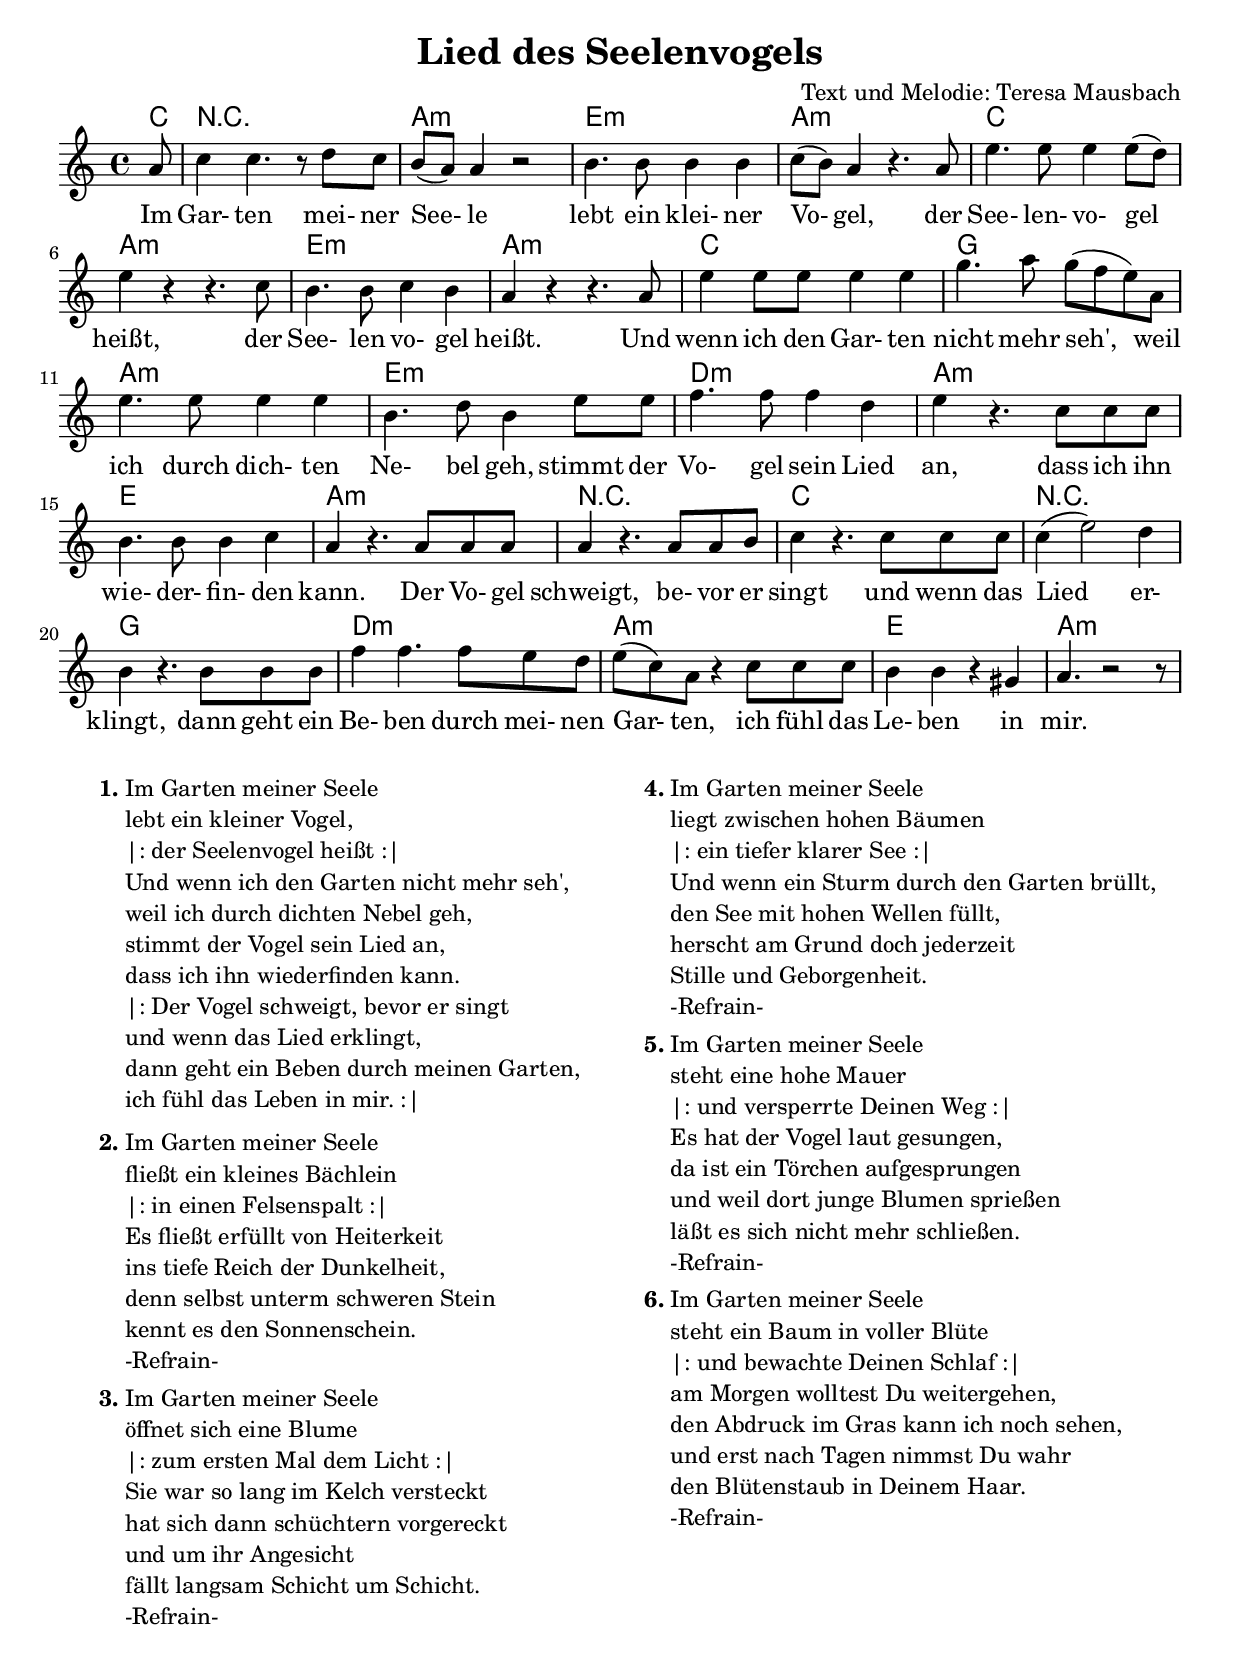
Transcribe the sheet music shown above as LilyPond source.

\version "2.23.14"
%#(ly:set-option 'midi-extension "midi")

\bookpart {
  \tocItem \markup "Lied des Seelenvogels"
  \header {
    title = "Lied des Seelenvogels"
    composer = "Text und Melodie: Teresa Mausbach"
}
\score {
  \midi { \tempo 4 = 120 }
  \layout{indent=0}
   <<
     \chords {
%     \partial 8
     c8 r1 a:m e:m a:m c a:m e:m a:m c g a:m e:m d:m a:m e a:m r c r g d:m a:m e a:m
     }
   \transpose a a {
%     \relative c'' {
     \key a \minor
     \time 4/4 
\partial 8 a'8 |
c''4 c''4. r8 d''8 c''8 | b'8 (a'8) a'4 r2 | b'4. b'8 b'4 b'4 | c''8(b'8) a'4 r4. a'8 | e''4. e''8 e''4 e''8(d''8) | e''4 r4 r4. c''8 |
b'4. b'8 c''4 b'4 | a'4 r4 r4.  a'8  | e''4 e''8 e''8 e''4 e''4 | g''4. a''8 g''8(f''8 e'') a'8 | e''4. e''8 e''4 e''4 | b'4. d''8 b'4 e''8 e''8 |
f''4. f''8 f''4 d''4 | e''4 r4. c''8 c''8 c''8 | b'4. b'8 b'4 c''4 | a'4 r4. a'8 a'8 a'8 | a'4 r4. a'8 a'8 b'8 |
c''4 r4. c''8 c''8 c''8 | c''4(e''2) d''4 | b'4 r4. b'8 b'8 b'8 | f''4 f''4. f''8 e''8 d''8 | e''8(c''8) a'8 r4 c''8 c''8 c''8 | b'4 b'4 r4 gis' | a'4. r2 r8 |
}

  \addlyrics {
  Im Gar- ten mei- ner See- le lebt ein klei- ner Vo- gel, der See- len- vo- gel heißt, der
  See- len vo- gel heißt. Und wenn ich den Gar- ten nicht mehr seh', weil ich durch dich- ten Ne- bel geh, stimmt der
  Vo- gel sein Lied an, dass ich ihn wie- der- fin- den kann. Der Vo- gel schweigt, be- vor er
  singt und wenn das Lied er- klingt, dann geht ein Be- ben durch mei- nen Gar- ten, ich fühl das Le- ben in mir.
  }
  >>
}

\markup{\fill-line{
  \hspace #0.1 % moves the column off the left margin;
  \column{
    \line{\bold "1."
      \column{
"Im Garten meiner Seele"
"lebt ein kleiner Vogel,"
"|: der Seelenvogel heißt :|"
"Und wenn ich den Garten nicht mehr seh',"
"weil ich durch dichten Nebel geh,"
"stimmt der Vogel sein Lied an,"
"dass ich ihn wiederfinden kann."
"|: Der Vogel schweigt, bevor er singt"
"und wenn das Lied erklingt,"
"dann geht ein Beben durch meinen Garten,"
"ich fühl das Leben in mir. :|"
       }
    }
    \combine \null \vspace #0.2 % adds vertical spacing between verses
    \line{\bold "2."
      \column{
"Im Garten meiner Seele"
"fließt ein kleines Bächlein"
"|: in einen Felsenspalt :|"
"Es fließt erfüllt von Heiterkeit"
"ins tiefe Reich der Dunkelheit,"
"denn selbst unterm schweren Stein"
"kennt es den Sonnenschein."
"-Refrain-"
       }
    }
    \combine \null \vspace #0.2 % adds vertical spacing between verses
    \line{\bold "3."
      \column{
"Im Garten meiner Seele"
"öffnet sich eine Blume"
"|: zum ersten Mal dem Licht :|"
"Sie war so lang im Kelch versteckt"
"hat sich dann schüchtern vorgereckt"
"und um ihr Angesicht"
"fällt langsam Schicht um Schicht."
"-Refrain-"
       }
    }
    \combine \null \vspace #0.2 % adds vertical spacing between verses
  }
  \hspace #0.1 % adds horizontal spacing between columns;
  \column{
    \line{\bold "4."
      \column{
"Im Garten meiner Seele"
"liegt zwischen hohen Bäumen"
"|: ein tiefer klarer See :|"
"Und wenn ein Sturm durch den Garten brüllt,"
"den See mit hohen Wellen füllt,"
"herscht am Grund doch jederzeit"
"Stille und Geborgenheit."
"-Refrain-"
      }
    }
    \combine \null \vspace #0.2 % adds vertical spacing between verses
    \line{\bold "5."
      \column{
"Im Garten meiner Seele"
"steht eine hohe Mauer"
"|: und versperrte Deinen Weg :|"
"Es hat der Vogel laut gesungen,"
"da ist ein Törchen aufgesprungen"
"und weil dort junge Blumen sprießen"
"läßt es sich nicht mehr schließen."
"-Refrain-"
      }
    }
    \combine \null \vspace #0.2 % adds vertical spacing between verses
    \line{\bold "6."
      \column{
"Im Garten meiner Seele"
"steht ein Baum in voller Blüte"
"|: und bewachte Deinen Schlaf :|"
"am Morgen wolltest Du weitergehen,"
"den Abdruck im Gras kann ich noch sehen,"
"und erst nach Tagen nimmst Du wahr"
"den Blütenstaub in Deinem Haar."
"-Refrain-"
      }
    }
  }
  \hspace #0.1 % gives some extra space on the right margin;
  % can be removed if page space is tight
}}}












































